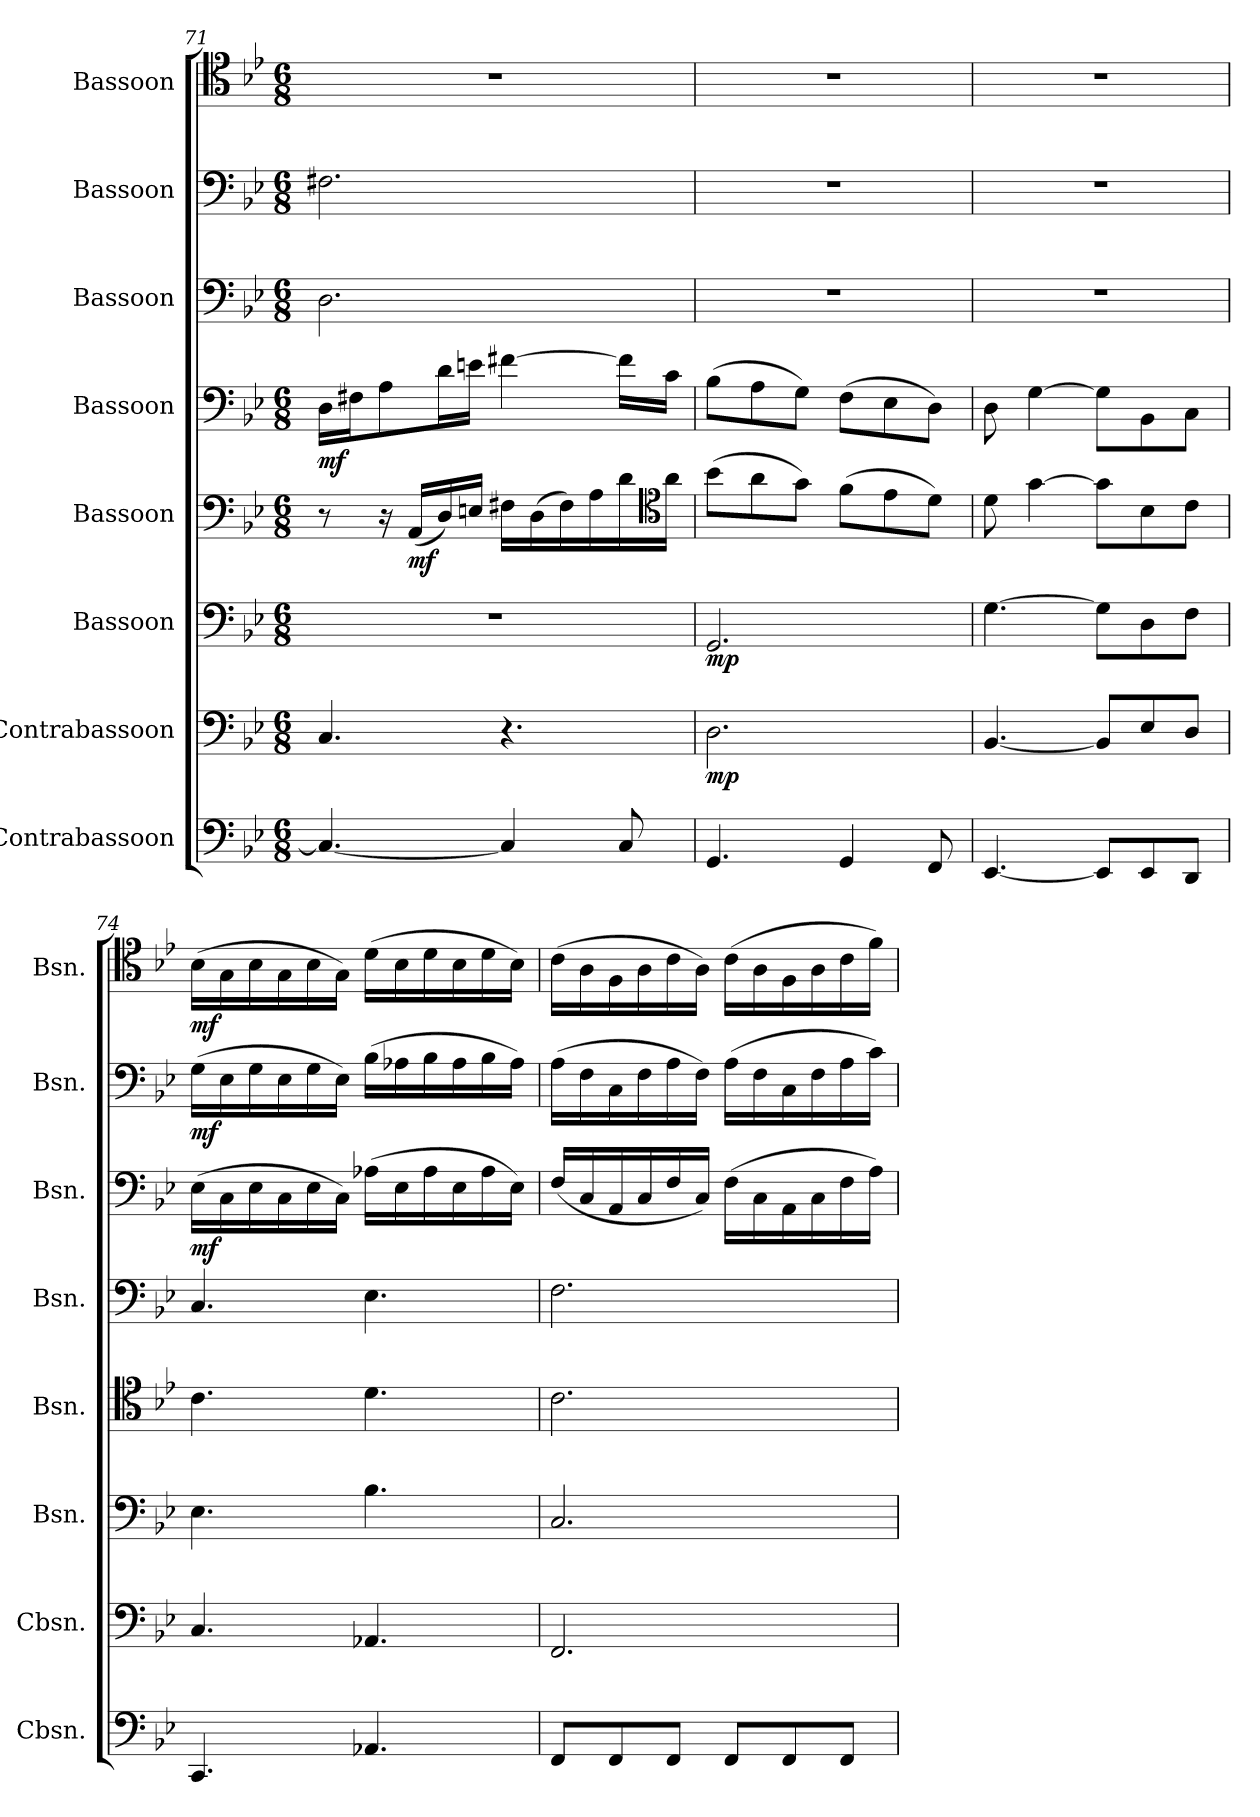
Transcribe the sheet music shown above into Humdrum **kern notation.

**kern	**kern	**dynam	**kern	**dynam	**kern	**dynam	**kern	**dynam	**kern	**dynam	**kern	**dynam	**kern	**dynam
*part8	*part7	*part7	*part6	*part6	*part5	*part5	*part4	*part4	*part3	*part3	*part2	*part2	*part1	*part1
*staff8	*staff7	*staff7	*staff6	*staff6	*staff5	*staff5	*staff4	*staff4	*staff3	*staff3	*staff2	*staff2	*staff1	*staff1
*I"Contrabassoon	*I"Contrabassoon	*	*I"Bassoon	*	*I"Bassoon	*	*I"Bassoon	*	*I"Bassoon	*	*I"Bassoon	*	*I"Bassoon	*
*I'Cbsn.	*I'Cbsn.	*	*I'Bsn.	*	*I'Bsn.	*	*I'Bsn.	*	*I'Bsn.	*	*I'Bsn.	*	*I'Bsn.	*
!!LO:PB:g=z
*clefF4	*clefF4	*	*clefF4	*	*clefF4	*	*clefF4	*	*clefF4	*	*clefF4	*	*clefC4	*
*ITrd7c12	*ITrd7c12	*	*	*	*	*	*	*	*	*	*	*	*	*
*k[b-e-]	*k[b-e-]	*	*k[b-e-]	*	*k[b-e-]	*	*k[b-e-]	*	*k[b-e-]	*	*k[b-e-]	*	*k[b-e-]	*
*M6/8	*M6/8	*	*M6/8	*	*M6/8	*	*M6/8	*	*M6/8	*	*M6/8	*	*M6/8	*
=71	=71	=71	=71	=71	=71	=71	=71	=71	=71	=71	=71	=71	=71	=71
!	!	!	!	!	!	!	!	!LO:DY:b	!	!	!	!	!	!
4.CC/_	4.CC/	.	2.r	.	8r	.	16D\LL	mf	2.D\	.	2.F#X\	.	2.r	.
.	.	.	.	.	.	.	16F#X\J	.	.	.	.	.	.	.
.	.	.	.	.	16r	.	8A\	.	.	.	.	.	.	.
!	!	!	!	!	!	!LO:DY:b	!	!	!	!	!	!	!	!
.	.	.	.	.	(<16AA/LL	mf	.	.	.	.	.	.	.	.
.	.	.	.	.	16D/)	.	16d\L	.	.	.	.	.	.	.
.	.	.	.	.	16En/JJ	.	16en\JJ	.	.	.	.	.	.	.
4CC/]	4.r	.	.	.	16F#X\LL	.	[4f#X\	.	.	.	.	.	.	.
.	.	.	.	.	(>16D\	.	.	.	.	.	.	.	.	.
.	.	.	.	.	16F#\)	.	.	.	.	.	.	.	.	.
.	.	.	.	.	16A\	.	.	.	.	.	.	.	.	.
8CC/	.	.	.	.	16d\	.	16f#\LL]	.	.	.	.	.	.	.
*	*	*	*	*	*clefC4	*	*	*	*	*	*	*	*	*
.	.	.	.	.	16a\JJ	.	16c\JJ	.	.	.	.	.	.	.
=72	=72	=72	=72	=72	=72	=72	=72	=72	=72	=72	=72	=72	=72	=72
!	!	!LO:DY:b	!	!LO:DY:b	!	!	!	!	!	!	!	!	!	!
4.GGG/	2.DD\	mp	2.GG/	mp	(>8b-\L	.	(>8B-\L	.	2.r	.	2.r	.	2.r	.
.	.	.	.	.	8a\	.	8A\	.	.	.	.	.	.	.
.	.	.	.	.	8g\J)	.	8G\J)	.	.	.	.	.	.	.
4GGG/	.	.	.	.	(>8f\L	.	(>8F\L	.	.	.	.	.	.	.
.	.	.	.	.	8e-\	.	8E-\	.	.	.	.	.	.	.
8FFF/	.	.	.	.	8d\J)	.	8D\J)	.	.	.	.	.	.	.
=73	=73	=73	=73	=73	=73	=73	=73	=73	=73	=73	=73	=73	=73	=73
[4.EEE-/	[4.BBB-/	.	[4.G\	.	8d\	.	8D\	.	2.r	.	2.r	.	2.r	.
.	.	.	.	.	[4g\	.	[4G\	.	.	.	.	.	.	.
8EEE-/L]	8BBB-/L]	.	8G\L]	.	8g\L]	.	8G\L]	.	.	.	.	.	.	.
8EEE-/	8EE-/	.	8D\	.	8B-\	.	8BB-\	.	.	.	.	.	.	.
8DDD/J	8DD/J	.	8F\J	.	8c\J	.	8C\J	.	.	.	.	.	.	.
=74	=74	=74	=74	=74	=74	=74	=74	=74	=74	=74	=74	=74	=74	=74
!	!	!	!	!	!	!	!	!	!	!LO:DY:b	!	!LO:DY:b	!	!LO:DY:b
4.CCC/	4.CC/	.	4.E-\	.	4.c\	.	4.C/	.	(>16E-\LL	mf	(>16G\LL	mf	(>16B-\LL	mf
.	.	.	.	.	.	.	.	.	16C\	.	16E-\	.	16G\	.
.	.	.	.	.	.	.	.	.	16E-\	.	16G\	.	16B-\	.
.	.	.	.	.	.	.	.	.	16C\	.	16E-\	.	16G\	.
.	.	.	.	.	.	.	.	.	16E-\	.	16G\	.	16B-\	.
.	.	.	.	.	.	.	.	.	16C\JJ)	.	16E-\JJ)	.	16G\JJ)	.
4.AAA-X/	4.AAA-X/	.	4.B-\	.	4.d\	.	4.E-\	.	(>16A-X\LL	.	(>16B-\LL	.	(>16d\LL	.
.	.	.	.	.	.	.	.	.	16E-\	.	16A-X\	.	16B-\	.
.	.	.	.	.	.	.	.	.	16A-\	.	16B-\	.	16d\	.
.	.	.	.	.	.	.	.	.	16E-\	.	16A-\	.	16B-\	.
.	.	.	.	.	.	.	.	.	16A-\	.	16B-\	.	16d\	.
.	.	.	.	.	.	.	.	.	16E-\JJ)	.	16A-\JJ)	.	16B-\JJ)	.
!!LO:PB:g=z
=75	=75	=75	=75	=75	=75	=75	=75	=75	=75	=75	=75	=75	=75	=75
8FFF/L	2.FFF/	.	2.C/	.	2.c\	.	2.F\	.	(<16F/LL	.	(>16A\LL	.	(>16c\LL	.
.	.	.	.	.	.	.	.	.	16C/	.	16F\	.	16A\	.
8FFF/	.	.	.	.	.	.	.	.	16AA/	.	16C\	.	16F\	.
.	.	.	.	.	.	.	.	.	16C/	.	16F\	.	16A\	.
8FFF/J	.	.	.	.	.	.	.	.	16F/	.	16A\	.	16c\	.
.	.	.	.	.	.	.	.	.	16C/JJ)	.	16F\JJ)	.	16A\JJ)	.
8FFF/L	.	.	.	.	.	.	.	.	(>16F\LL	.	(>16A\LL	.	(>16c\LL	.
.	.	.	.	.	.	.	.	.	16C\	.	16F\	.	16A\	.
8FFF/	.	.	.	.	.	.	.	.	16AA\	.	16C\	.	16F\	.
.	.	.	.	.	.	.	.	.	16C\	.	16F\	.	16A\	.
8FFF/J	.	.	.	.	.	.	.	.	16F\	.	16A\	.	16c\	.
.	.	.	.	.	.	.	.	.	16A\JJ)	.	16c\JJ)	.	16f\JJ)	.
=	=	=	=	=	=	=	=	=	=	=	=	=	=	=
*-	*-	*-	*-	*-	*-	*-	*-	*-	*-	*-	*-	*-	*-	*-
